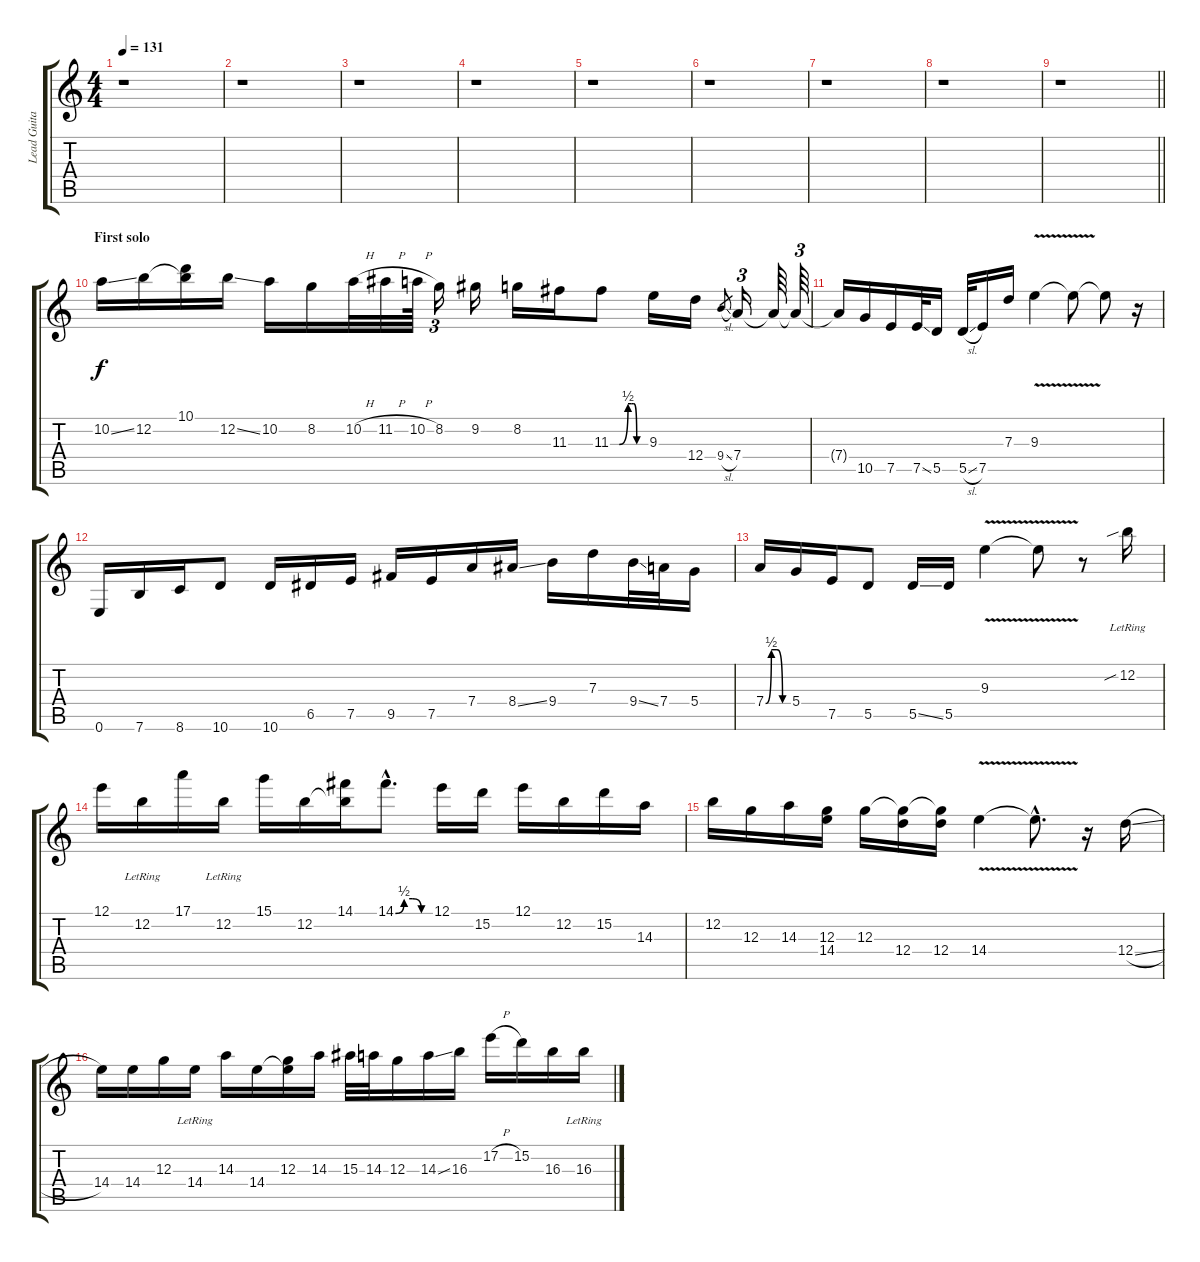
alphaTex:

\track ("Lead Guitar" "Lead Guita") {instrument overdrivenguitar}
\staff {score tabs}
\tuning (E4 B3 G3 D3 A2 E2) {hide}
\ts (4 4)
\tempo 131
\clef g2
\ks c
r.1{dy f} |
r.1 |
r.1 |
r.1 |
r.1 |
r.1 |
r.1 |
r.1 |
\barLineRight lightlight
r.1 |
\section ("" "First solo")
10.2{ss}.16 12.2.16 (10.1 12.2{t}).16 12.2{ss}.16 10.2.16 8.2.16 10.2{h}.32 11.2{h}.32 10.2{h}.64 8.2.16{tu (3 2)} 9.2.16 8.2.16 11.3.16 11.3{be (custom 0 0 15 0 30 2 36 2 40 2 45 0 60 0)}.8 9.3.16 12.4.16 9.4{sl}.8{gr} 7.4.16{tu (3 2)} 7.4{t}.64 7.4{t}.64{tu (3 2)} |
7.4{t}.16 10.5.16 7.5.16 7.5{ss}.32 5.5.16 5.5{sl}.32 7.5.16 7.3.16 9.3{v}.4 9.3{t}.8 9.3{t}.8 r.16 |
0.6.16 7.6.16 8.6.16 10.6.8 10.6.16 6.5.16 7.5.16 9.5.16 7.5.16 7.4.16 8.4{ss}.16 9.4.16 7.3.16 9.4{ss}.32 7.4.32 5.4.16 |
7.4{be (custom 0 0 15 2 30 2 45 0 60 0)}.16 5.4.16 7.5.16 5.5.8 5.5{ss}.16 5.5.16 9.3{v}.4 9.3{t}.8 r.8 12.2{sib lr}.16 |
12.1.16 12.2{lr}.16 17.1.16 12.2{lr}.16 15.1.16 12.2.16 (14.1 12.2{t}).16 14.1{be (custom 0 0 15 2 30 2 45 0 60 0) hac}.8{d} 12.1.16 15.2.16 12.1.16 12.2.16 15.2.16 14.3.16 |
12.2.16 12.3.16 14.3.16 (12.3 14.4).16 12.3.16 (12.3{t} 12.4).16 (12.3{t} 12.4).16 14.4{v}.4 14.4{hac t}.8{d} r.16 12.4{sl}.16 |
14.4.16 14.4.16 12.3.16 14.4{lr}.16 14.3.16 14.4.16 (12.3 14.4{t}).16 14.3.16 15.3.32 14.3.32 12.3.16 14.3{ss}.16 16.3.16 17.2{h}.16 15.2.16 16.3.16 16.3{lr}.16
